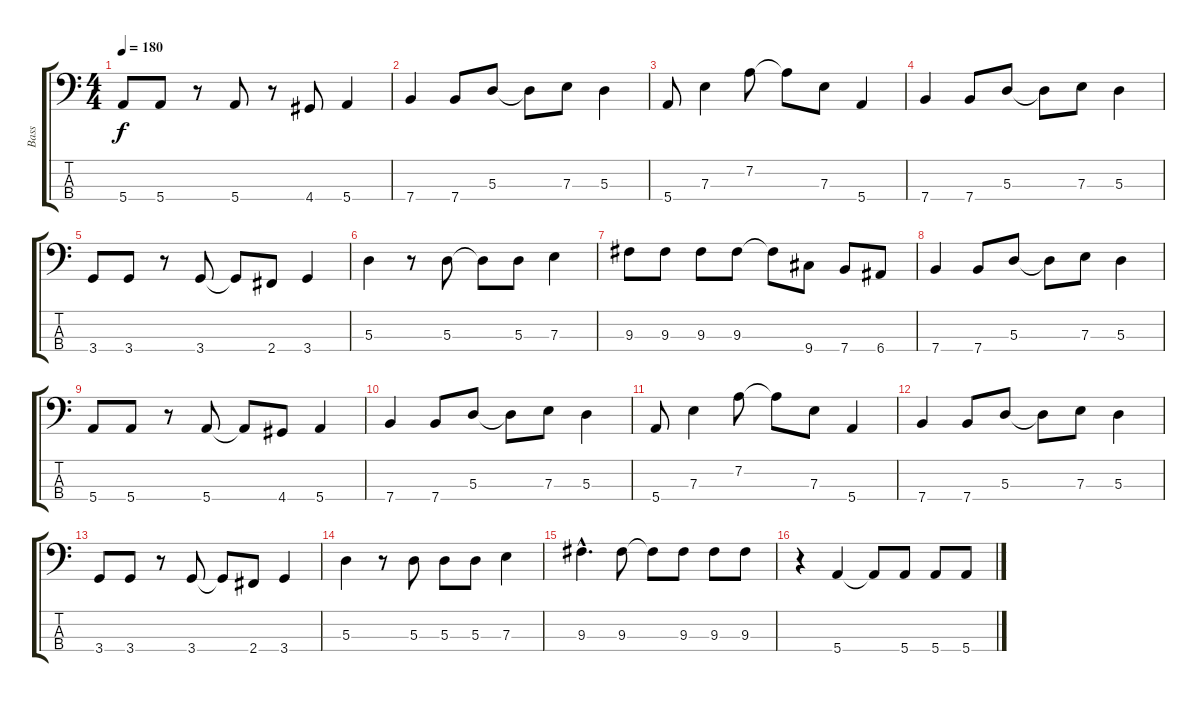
\track ("Bass" "Bass") {instrument electricbassfinger}
\staff {score tabs}
\tuning (G2 D2 A1 E1) {hide}
\ts (4 4)
\tempo 180
\clef f4
\ks c
5.4.8{dy f} 5.4.8 r.8 5.4.8 r.8 4.4.8 5.4.4 |
7.4.4 7.4.8 5.3.8 5.3{t}.8 7.3.8 5.3.4 |
5.4.8 7.3.4 7.2.8 7.2{t}.8 7.3.8 5.4.4 |
7.4.4 7.4.8 5.3.8 5.3{t}.8 7.3.8 5.3.4 |
3.4.8 3.4.8 r.8 3.4.8 3.4{t}.8 2.4.8 3.4.4 |
5.3.4 r.8 5.3.8 5.3{t}.8 5.3.8 7.3.4 |
9.3.8 9.3.8 9.3.8 9.3.8 9.3{t}.8 9.4.8 7.4.8 6.4.8 |
7.4.4 7.4.8 5.3.8 5.3{t}.8 7.3.8 5.3.4 |
5.4.8 5.4.8 r.8 5.4.8 5.4{t}.8 4.4.8 5.4.4 |
7.4.4 7.4.8 5.3.8 5.3{t}.8 7.3.8 5.3.4 |
5.4.8 7.3.4 7.2.8 7.2{t}.8 7.3.8 5.4.4 |
7.4.4 7.4.8 5.3.8 5.3{t}.8 7.3.8 5.3.4 |
3.4.8 3.4.8 r.8 3.4.8 3.4{t}.8 2.4.8 3.4.4 |
5.3.4 r.8 5.3.8 5.3.8 5.3.8 7.3.4 |
9.3{hac}.4{d} 9.3.8 9.3{t}.8 9.3.8 9.3.8 9.3.8 |
r.4 5.4.4 5.4{t}.8 5.4.8 5.4.8 5.4.8
